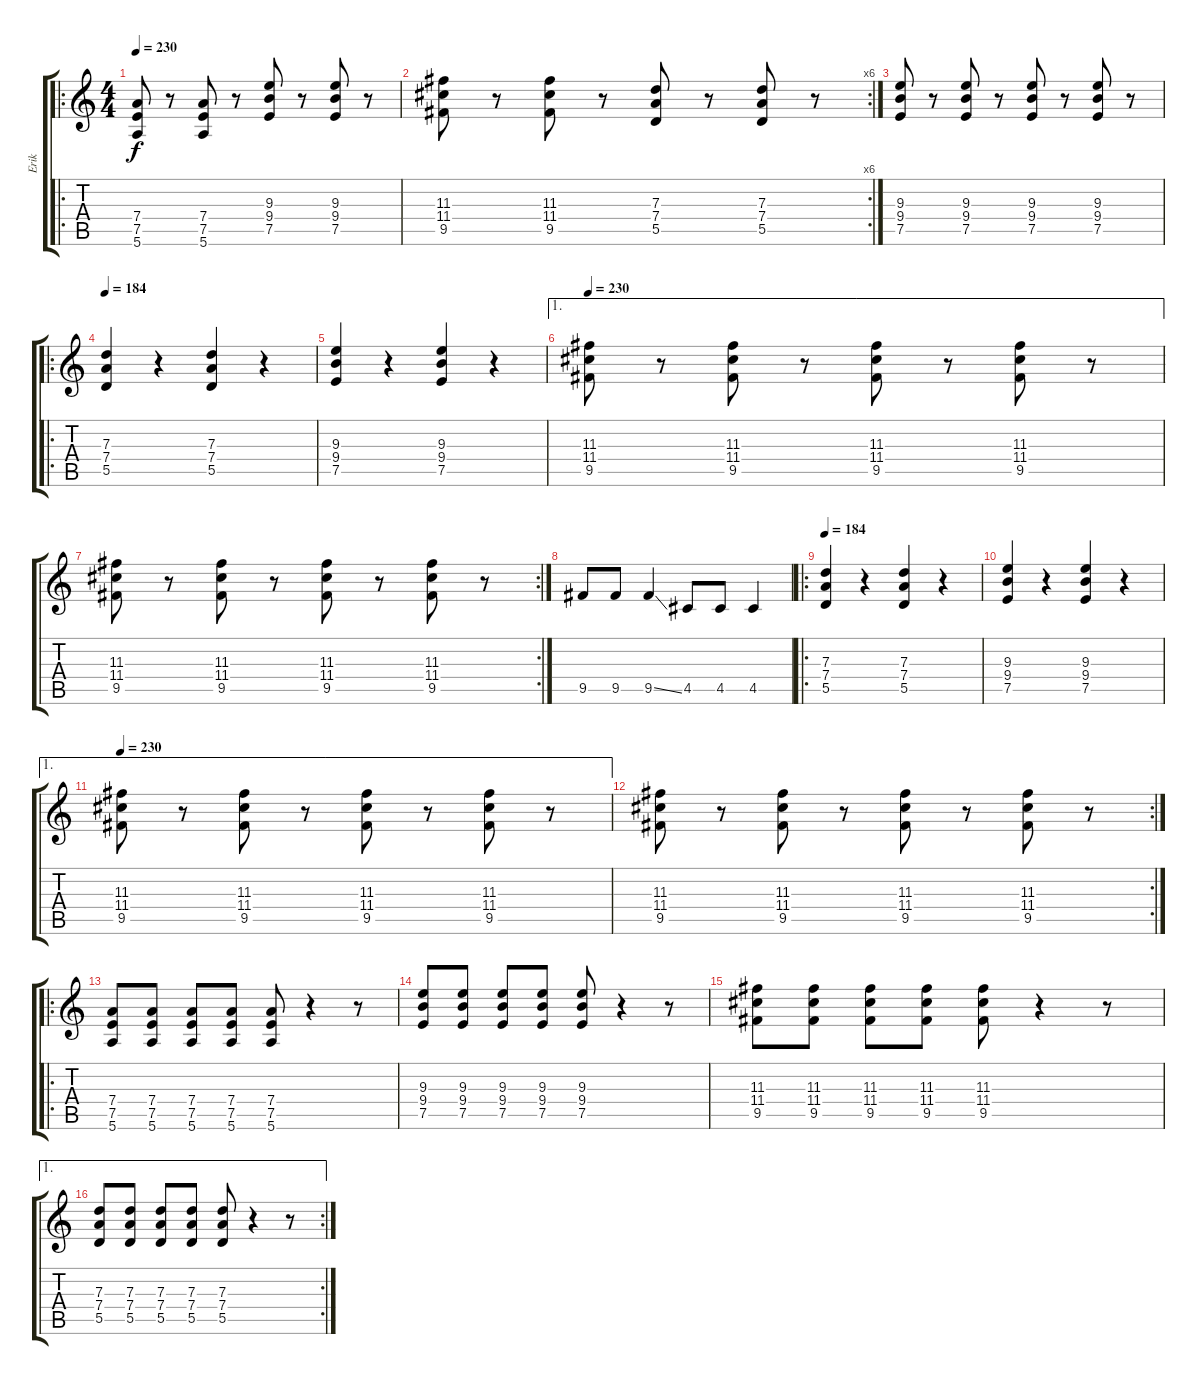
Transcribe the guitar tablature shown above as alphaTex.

\track ("Erik" "Erik") {instrument distortionguitar}
\staff {score tabs}
\tuning (E4 B3 G3 D3 A2 E2) {hide}
\ro
\ts (4 4)
\tempo 230
\clef g2
\ks c
(7.4 7.5 5.6).8{dy f} r.8 (7.4 7.5 5.6).8 r.8 (9.3 9.4 7.5).8 r.8 (9.3 9.4 7.5).8 r.8 |
\rc 6
(11.3 11.4 9.5).8 r.8 (11.3 11.4 9.5).8 r.8 (7.3 7.4 5.5).8 r.8 (7.3 7.4 5.5).8 r.8 |
(9.3 9.4 7.5).8 r.8 (9.3 9.4 7.5).8 r.8 (9.3 9.4 7.5).8 r.8 (9.3 9.4 7.5).8 r.8 |
\ro
\tempo 184
(7.3 7.4 5.5).4 r.4 (7.3 7.4 5.5).4 r.4 |
(9.3 9.4 7.5).4 r.4 (9.3 9.4 7.5).4 r.4 |
\ae 1
\tempo 230
(11.3 11.4 9.5).8 r.8 (11.3 11.4 9.5).8 r.8 (11.3 11.4 9.5).8 r.8 (11.3 11.4 9.5).8 r.8 |
\rc 2
(11.3 11.4 9.5).8 r.8 (11.3 11.4 9.5).8 r.8 (11.3 11.4 9.5).8 r.8 (11.3 11.4 9.5).8 r.8 |
9.5.8 9.5.8 9.5{ss}.4 4.5.8 4.5.8 4.5.4 |
\ro
\tempo 184
(7.3 7.4 5.5).4 r.4 (7.3 7.4 5.5).4 r.4 |
(9.3 9.4 7.5).4 r.4 (9.3 9.4 7.5).4 r.4 |
\ae 1
\tempo 230
(11.3 11.4 9.5).8 r.8 (11.3 11.4 9.5).8 r.8 (11.3 11.4 9.5).8 r.8 (11.3 11.4 9.5).8 r.8 |
\rc 2
(11.3 11.4 9.5).8 r.8 (11.3 11.4 9.5).8 r.8 (11.3 11.4 9.5).8 r.8 (11.3 11.4 9.5).8 r.8 |
\ro
(7.4 7.5 5.6).8 (7.4 7.5 5.6).8 (7.4 7.5 5.6).8 (7.4 7.5 5.6).8 (7.4 7.5 5.6).8 r.4 r.8 |
(9.3 9.4 7.5).8 (9.3 9.4 7.5).8 (9.3 9.4 7.5).8 (9.3 9.4 7.5).8 (9.3 9.4 7.5).8 r.4 r.8 |
(11.3 11.4 9.5).8 (11.3 11.4 9.5).8 (11.3 11.4 9.5).8 (11.3 11.4 9.5).8 (11.3 11.4 9.5).8 r.4 r.8 |
\ae 1
\rc 2
(7.3 7.4 5.5).8 (7.3 7.4 5.5).8 (7.3 7.4 5.5).8 (7.3 7.4 5.5).8 (7.3 7.4 5.5).8 r.4 r.8
